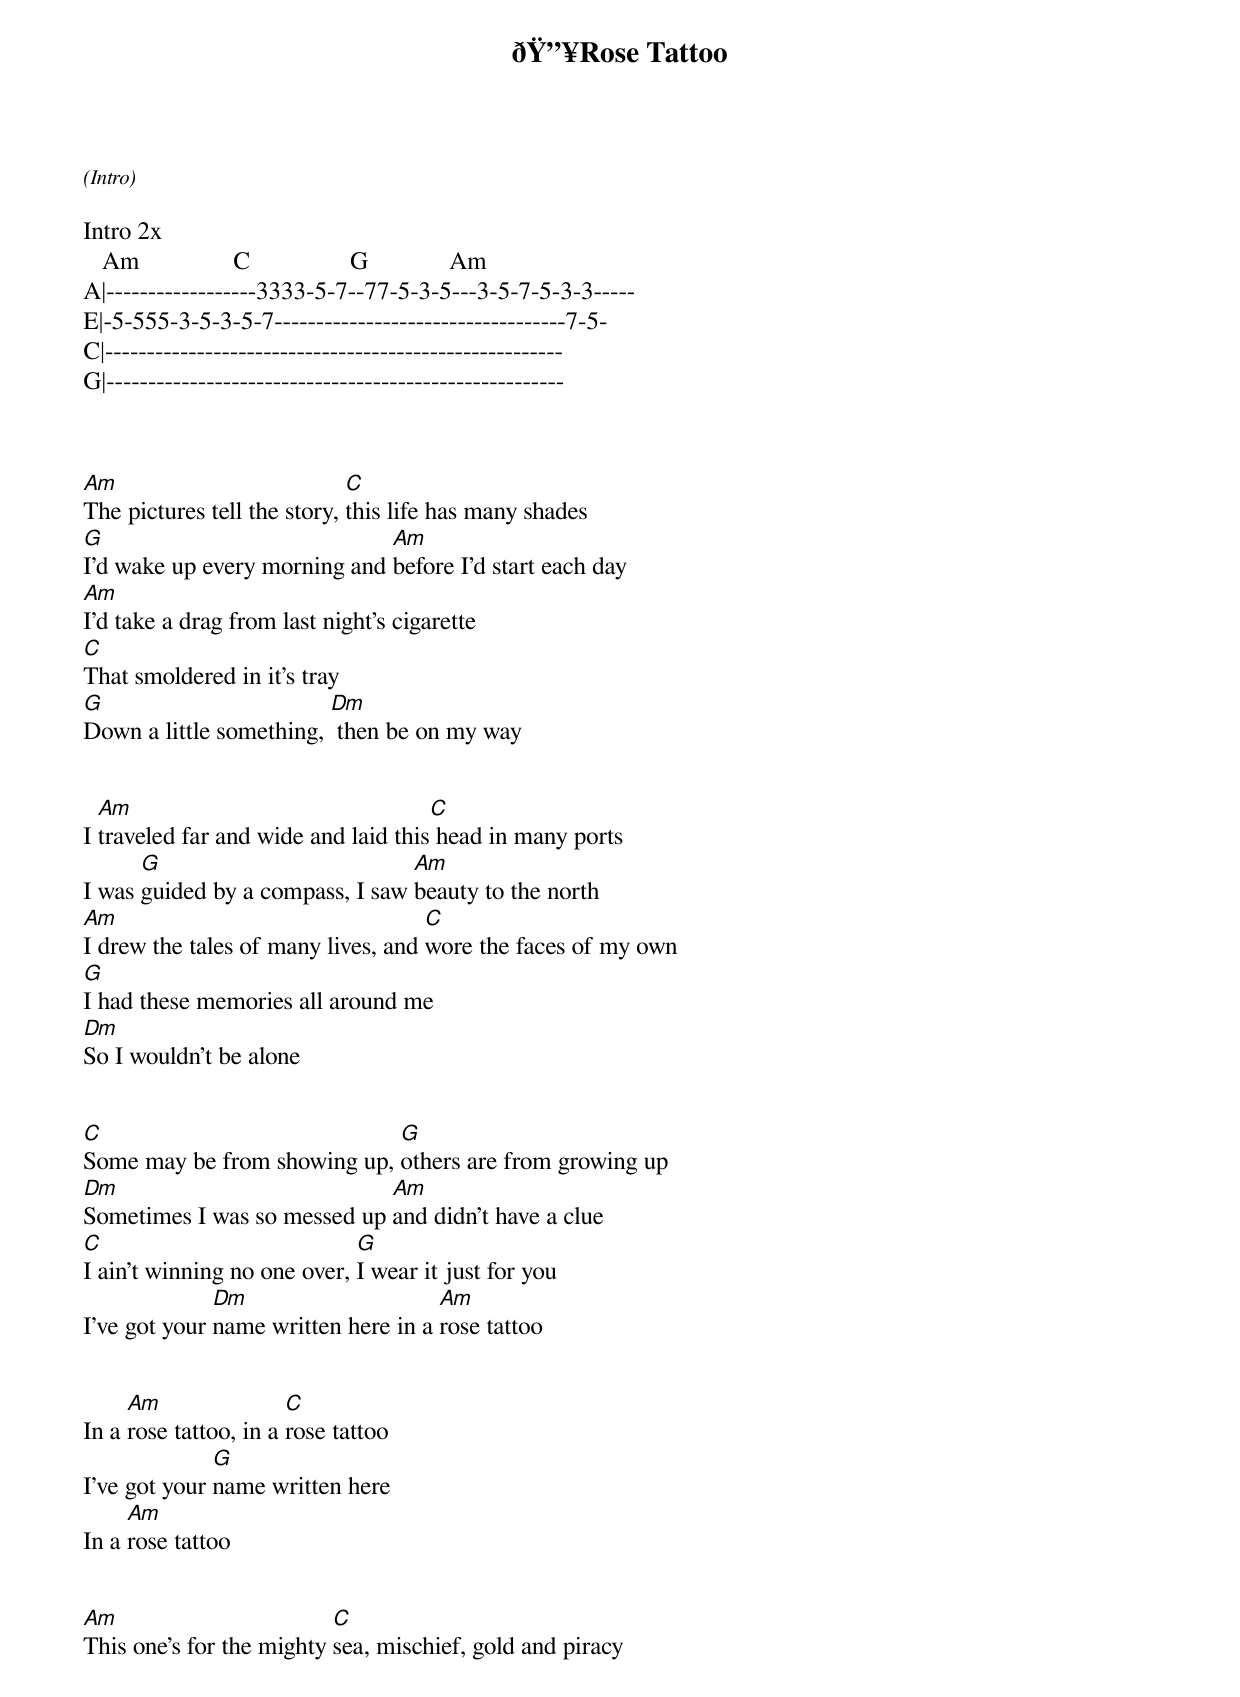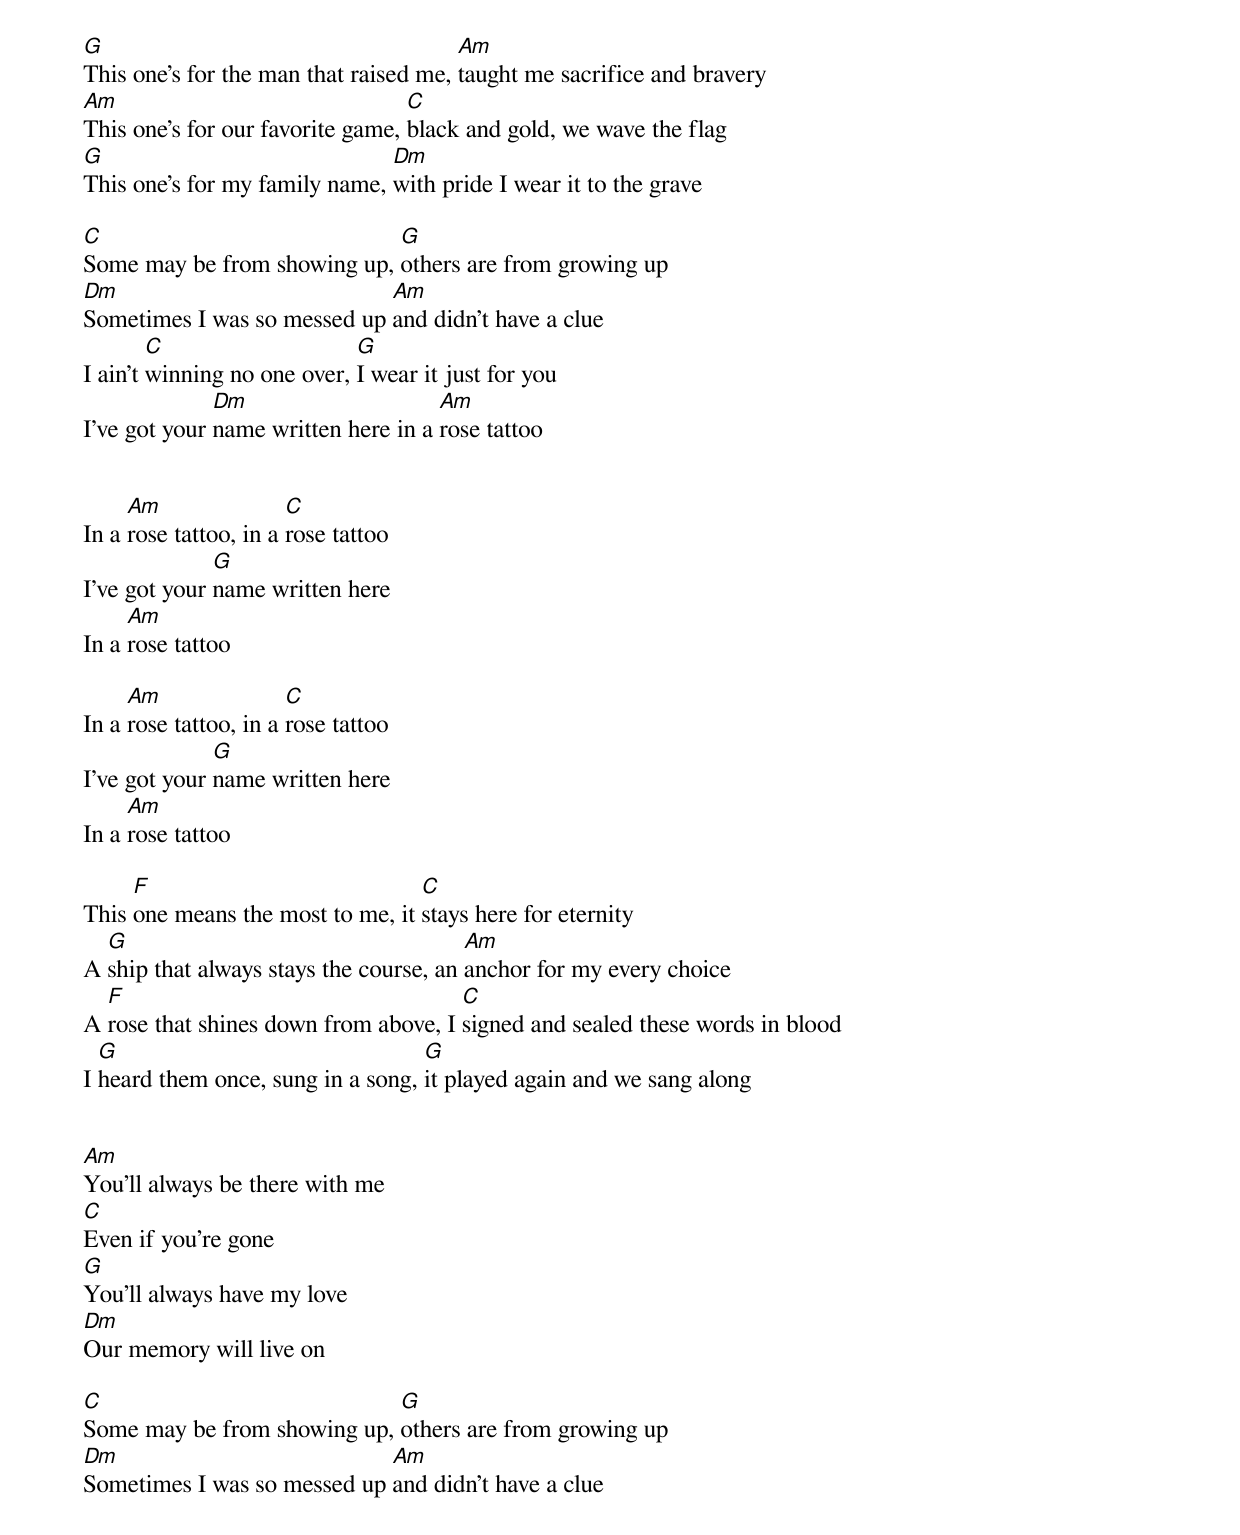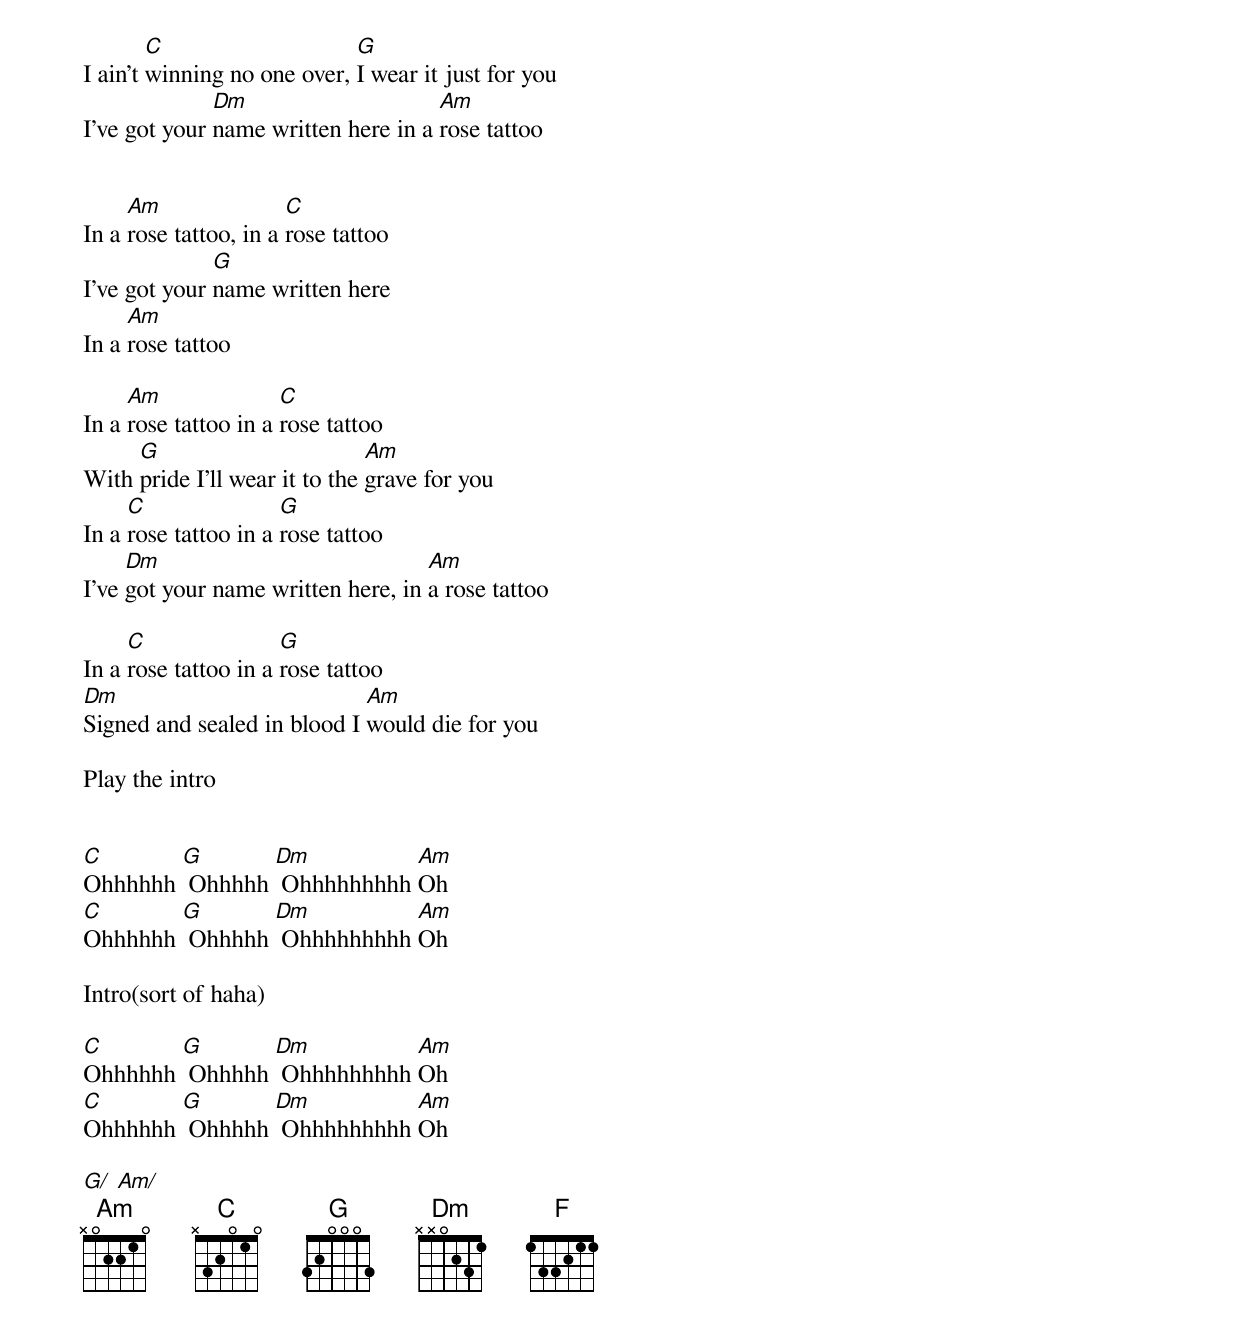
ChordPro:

{t:ðŸ”¥Rose Tattoo}
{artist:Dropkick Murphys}
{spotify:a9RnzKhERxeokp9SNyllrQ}
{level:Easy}

<small><i>(Intro)</i></small>

Intro 2x
   Am               C                G             Am
A|------------------3333-5-7--77-5-3-5---3-5-7-5-3-3-----
E|-5-555-3-5-3-5-7-----------------------------------7-5-
C|-------------------------------------------------------
G|-------------------------------------------------------



[Am]The pictures tell the story, [C]this life has many shades
[G]I'd wake up every morning and [Am]before I'd start each day
[Am]I'd take a drag from last night's cigarette
[C]That smoldered in it's tray
[G]Down a little something, [Dm] then be on my way


I [Am]traveled far and wide and laid this[C] head in many ports
I was [G]guided by a compass, I saw [Am]beauty to the north
[Am]I drew the tales of many lives, and [C]wore the faces of my own
[G]I had these memories all around me
[Dm]So I wouldn't be alone


[C]Some may be from showing up, [G]others are from growing up
[Dm]Sometimes I was so messed up [Am]and didn't have a clue
[C]I ain't winning no one over, [G]I wear it just for you
I've got your [Dm]name written here in a [Am]rose tattoo


In a [Am]rose tattoo, in a [C]rose tattoo
I've got your [G]name written here
In a [Am]rose tattoo


[Am]This one's for the mighty [C]sea, mischief, gold and piracy
[G]This one's for the man that raised me, [Am]taught me sacrifice and bravery
[Am]This one's for our favorite game, [C]black and gold, we wave the flag
[G]This one's for my family name, [Dm]with pride I wear it to the grave

[C]Some may be from showing up, [G]others are from growing up
[Dm]Sometimes I was so messed up [Am]and didn't have a clue
I ain't [C]winning no one over, [G]I wear it just for you
I've got your [Dm]name written here in a [Am]rose tattoo


In a [Am]rose tattoo, in a [C]rose tattoo
I've got your [G]name written here
In a [Am]rose tattoo

In a [Am]rose tattoo, in a [C]rose tattoo
I've got your [G]name written here
In a [Am]rose tattoo

This [F]one means the most to me, it [C]stays here for eternity
A [G]ship that always stays the course, an [Am]anchor for my every choice
A [F]rose that shines down from above, I [C]signed and sealed these words in blood
I [G]heard them once, sung in a song, [G]it played again and we sang along


[Am]You'll always be there with me
[C]Even if you're gone
[G]You'll always have my love
[Dm]Our memory will live on

[C]Some may be from showing up, [G]others are from growing up
[Dm]Sometimes I was so messed up [Am]and didn't have a clue
I ain't [C]winning no one over, [G]I wear it just for you
I've got your [Dm]name written here in a [Am]rose tattoo


In a [Am]rose tattoo, in a [C]rose tattoo
I've got your [G]name written here
In a [Am]rose tattoo

In a [Am]rose tattoo in a [C]rose tattoo
With [G]pride I'll wear it to the [Am]grave for you
In a [C]rose tattoo in a [G]rose tattoo
I've [Dm]got your name written here, in [Am]a rose tattoo

In a [C]rose tattoo in a [G]rose tattoo
[Dm]Signed and sealed in blood I [Am]would die for you

Play the intro


[C]Ohhhhhh [G] Ohhhhh [Dm] Ohhhhhhhhh [Am]Oh
[C]Ohhhhhh [G] Ohhhhh [Dm] Ohhhhhhhhh [Am]Oh

Intro(sort of haha)

[C]Ohhhhhh [G] Ohhhhh [Dm] Ohhhhhhhhh [Am]Oh
[C]Ohhhhhh [G] Ohhhhh [Dm] Ohhhhhhhhh [Am]Oh

[G/] [Am/]
